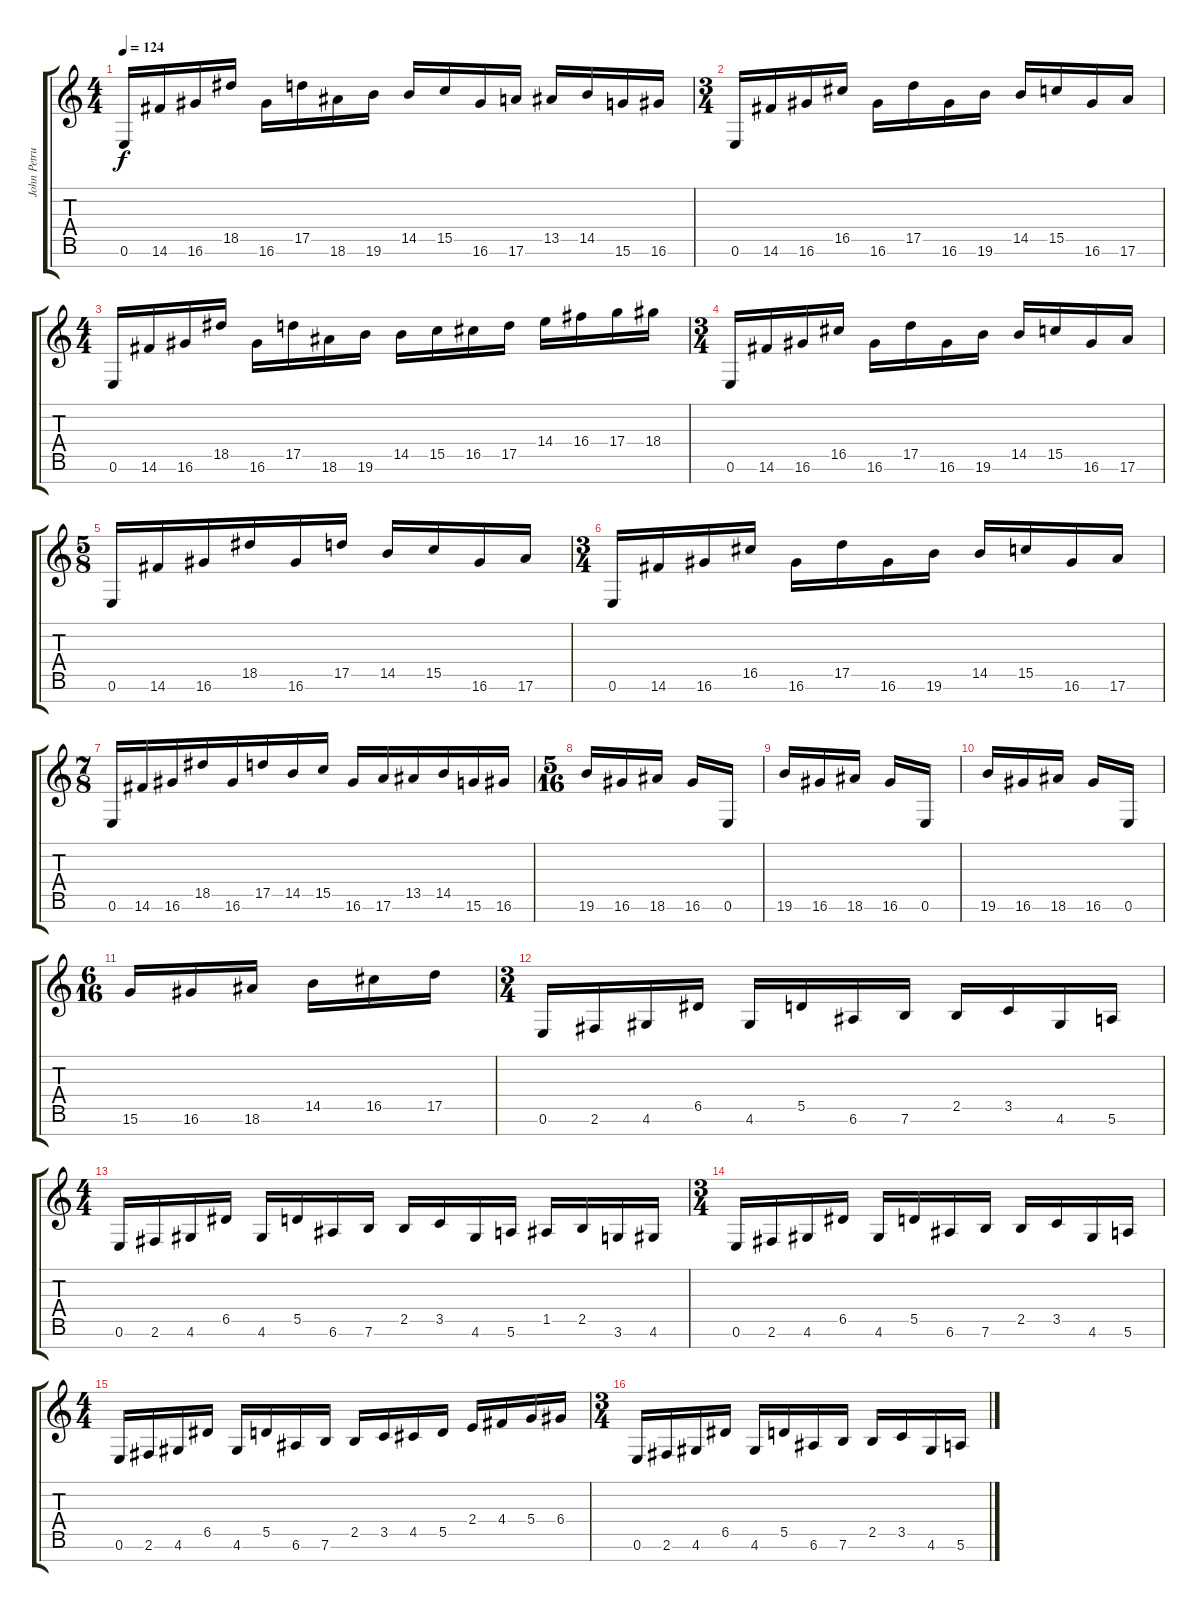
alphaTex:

\track ("John Petrucci - 7 String Guitar" "John Petru") {instrument distortionguitar}
\staff {score tabs}
\tuning (E4 B3 G3 D3 A2 E2 B1) {hide}
\ts (4 4)
\tempo 124
\clef g2
\ks c
0.6.16{dy f} 14.6.16 16.6.16 18.5.16 16.6.16 17.5.16 18.6.16 19.6.16 14.5.16 15.5.16 16.6.16 17.6.16 13.5.16 14.5.16 15.6.16 16.6.16 |
\ts (3 4)
0.6.16 14.6.16 16.6.16 16.5.16 16.6.16 17.5.16 16.6.16 19.6.16 14.5.16 15.5.16 16.6.16 17.6.16 |
\ts (4 4)
0.6.16 14.6.16 16.6.16 18.5.16 16.6.16 17.5.16 18.6.16 19.6.16 14.5.16 15.5.16 16.5.16 17.5.16 14.4.16 16.4.16 17.4.16 18.4.16 |
\ts (3 4)
0.6.16 14.6.16 16.6.16 16.5.16 16.6.16 17.5.16 16.6.16 19.6.16 14.5.16 15.5.16 16.6.16 17.6.16 |
\ts (5 8)
0.6.16 14.6.16 16.6.16 18.5.16 16.6.16 17.5.16 14.5.16 15.5.16 16.6.16 17.6.16 |
\ts (3 4)
0.6.16 14.6.16 16.6.16 16.5.16 16.6.16 17.5.16 16.6.16 19.6.16 14.5.16 15.5.16 16.6.16 17.6.16 |
\ts (7 8)
0.6.16 14.6.16 16.6.16 18.5.16 16.6.16 17.5.16 14.5.16 15.5.16 16.6.16 17.6.16 13.5.16 14.5.16 15.6.16 16.6.16 |
\ts (5 16)
19.6.16 16.6.16 18.6.16 16.6.16 0.6.16 |
19.6.16 16.6.16 18.6.16 16.6.16 0.6.16 |
19.6.16 16.6.16 18.6.16 16.6.16 0.6.16 |
\ts (6 16)
15.6.16 16.6.16 18.6.16 14.5.16 16.5.16 17.5.16 |
\ts (3 4)
0.6.16 2.6.16 4.6.16 6.5.16 4.6.16 5.5.16 6.6.16 7.6.16 2.5.16 3.5.16 4.6.16 5.6.16 |
\ts (4 4)
0.6.16 2.6.16 4.6.16 6.5.16 4.6.16 5.5.16 6.6.16 7.6.16 2.5.16 3.5.16 4.6.16 5.6.16 1.5.16 2.5.16 3.6.16 4.6.16 |
\ts (3 4)
0.6.16 2.6.16 4.6.16 6.5.16 4.6.16 5.5.16 6.6.16 7.6.16 2.5.16 3.5.16 4.6.16 5.6.16 |
\ts (4 4)
0.6.16 2.6.16 4.6.16 6.5.16 4.6.16 5.5.16 6.6.16 7.6.16 2.5.16 3.5.16 4.5.16 5.5.16 2.4.16 4.4.16 5.4.16 6.4.16 |
\ts (3 4)
0.6.16 2.6.16 4.6.16 6.5.16 4.6.16 5.5.16 6.6.16 7.6.16 2.5.16 3.5.16 4.6.16 5.6.16
